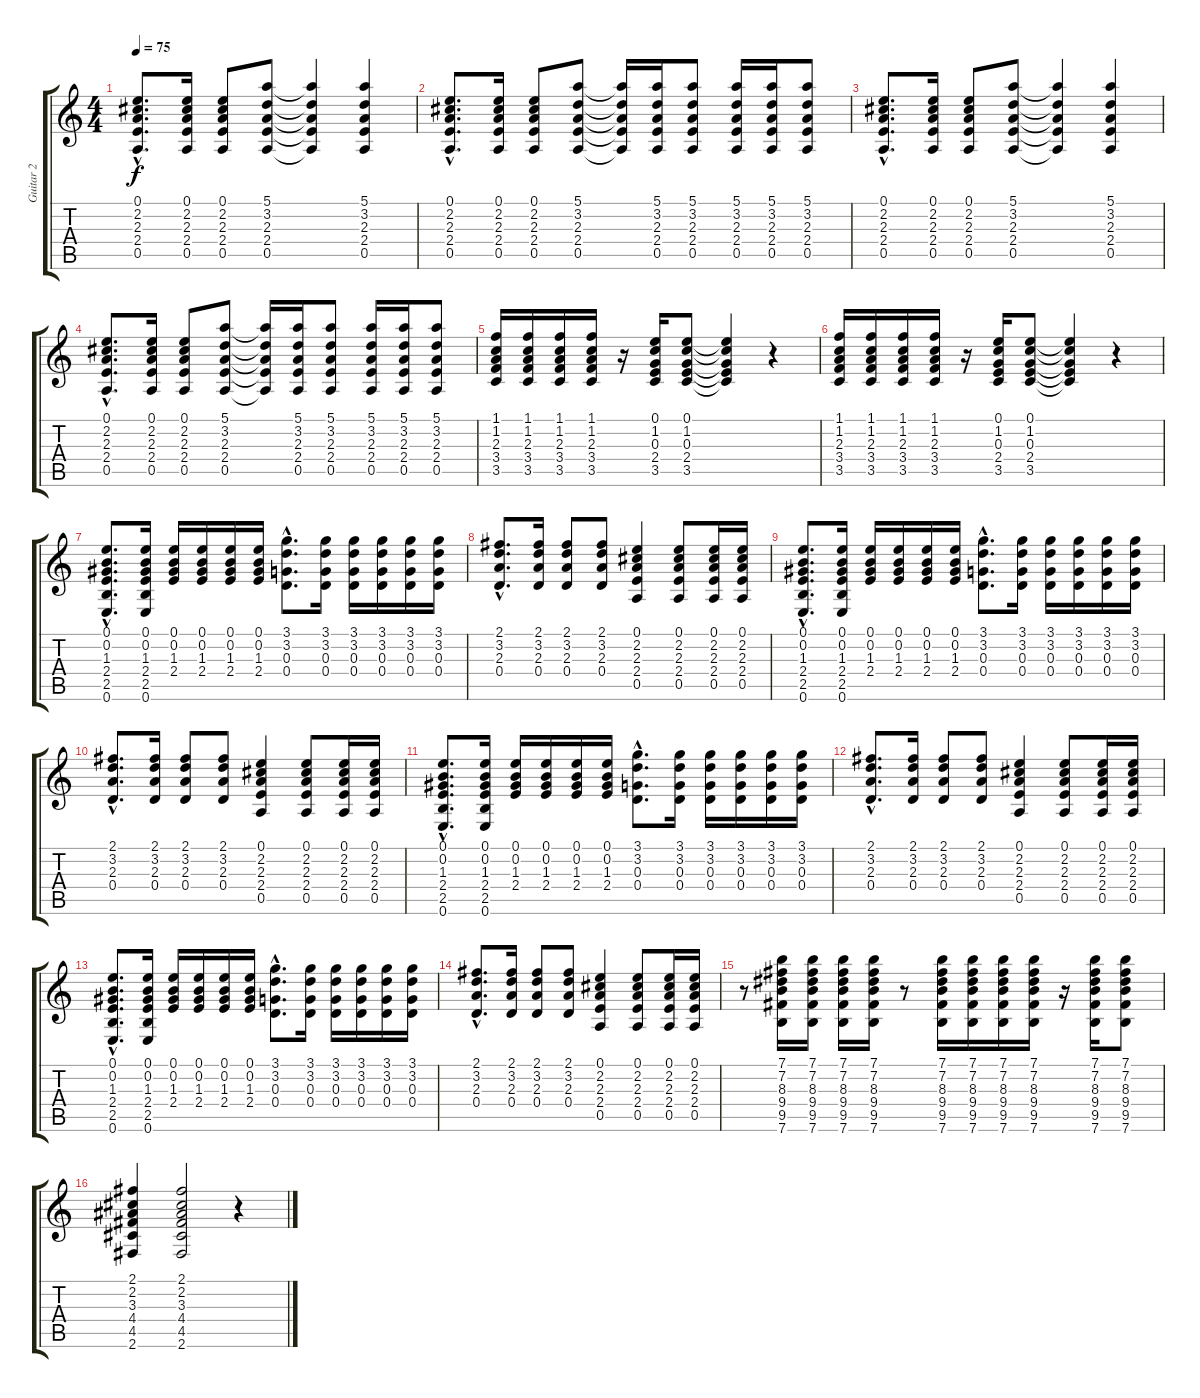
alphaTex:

\track ("Guitar 2" "Guitar 2") {instrument overdrivenguitar}
\staff {score tabs}
\tuning (E4 B3 G3 D3 A2 E2) {hide}
\ts (4 4)
\tempo 75
\clef g2
\ks c
(0.1{hac} 2.2{hac} 2.3{hac} 2.4{hac} 0.5{hac}).8{d dy f} (0.1 2.2 2.3 2.4 0.5).16 (0.1 2.2 2.3 2.4 0.5).8 (5.1 3.2 2.3 2.4 0.5).8 (5.1{t} 3.2{t} 2.3{t} 2.4{t} 0.5{t}).4 (5.1 3.2 2.3 2.4 0.5).4 |
(0.1{hac} 2.2{hac} 2.3{hac} 2.4{hac} 0.5{hac}).8{d} (0.1 2.2 2.3 2.4 0.5).16 (0.1 2.2 2.3 2.4 0.5).8 (5.1 3.2 2.3 2.4 0.5).8 (5.1{t} 3.2{t} 2.3{t} 2.4{t} 0.5{t}).16 (5.1 3.2 2.3 2.4 0.5).16 (5.1 3.2 2.3 2.4 0.5).8 (5.1 3.2 2.3 2.4 0.5).16 (5.1 3.2 2.3 2.4 0.5).16 (5.1 3.2 2.3 2.4 0.5).8 |
(0.1{hac} 2.2{hac} 2.3{hac} 2.4{hac} 0.5{hac}).8{d} (0.1 2.2 2.3 2.4 0.5).16 (0.1 2.2 2.3 2.4 0.5).8 (5.1 3.2 2.3 2.4 0.5).8 (5.1{t} 3.2{t} 2.3{t} 2.4{t} 0.5{t}).4 (5.1 3.2 2.3 2.4 0.5).4 |
(0.1{hac} 2.2{hac} 2.3{hac} 2.4{hac} 0.5{hac}).8{d} (0.1 2.2 2.3 2.4 0.5).16 (0.1 2.2 2.3 2.4 0.5).8 (5.1 3.2 2.3 2.4 0.5).8 (5.1{t} 3.2{t} 2.3{t} 2.4{t} 0.5{t}).16 (5.1 3.2 2.3 2.4 0.5).16 (5.1 3.2 2.3 2.4 0.5).8 (5.1 3.2 2.3 2.4 0.5).16 (5.1 3.2 2.3 2.4 0.5).16 (5.1 3.2 2.3 2.4 0.5).8 |
(1.1 1.2 2.3 3.4 3.5).16 (1.1 1.2 2.3 3.4 3.5).16 (1.1 1.2 2.3 3.4 3.5).16 (1.1 1.2 2.3 3.4 3.5).16 r.16 (0.1 1.2 0.3 2.4 3.5).16 (0.1 1.2 0.3 2.4 3.5).8 (0.1{t} 1.2{t} 0.3{t} 2.4{t} 3.5{t}).4 r.4 |
(1.1 1.2 2.3 3.4 3.5).16 (1.1 1.2 2.3 3.4 3.5).16 (1.1 1.2 2.3 3.4 3.5).16 (1.1 1.2 2.3 3.4 3.5).16 r.16 (0.1 1.2 0.3 2.4 3.5).16 (0.1 1.2 0.3 2.4 3.5).8 (0.1{t} 1.2{t} 0.3{t} 2.4{t} 3.5{t}).4 r.4 |
(0.1{hac} 0.2{hac} 1.3{hac} 2.4{hac} 2.5{hac} 0.6{hac}).8{d} (0.1 0.2 1.3 2.4 2.5 0.6).16 (0.1 0.2 1.3 2.4).16 (0.1 0.2 1.3 2.4).16 (0.1 0.2 1.3 2.4).16 (0.1 0.2 1.3 2.4).16 (3.1{hac} 3.2{hac} 0.3{hac} 0.4{hac}).8{d} (3.1 3.2 0.3 0.4).16 (3.1 3.2 0.3 0.4).16 (3.1 3.2 0.3 0.4).16 (3.1 3.2 0.3 0.4).16 (3.1 3.2 0.3 0.4).16 |
(2.1{hac} 3.2{hac} 2.3{hac} 0.4{hac}).8{d} (2.1 3.2 2.3 0.4).16 (2.1 3.2 2.3 0.4).8 (2.1 3.2 2.3 0.4).8 (0.1 2.2 2.3 2.4 0.5).4 (0.1 2.2 2.3 2.4 0.5).8 (0.1 2.2 2.3 2.4 0.5).16 (0.1 2.2 2.3 2.4 0.5).16 |
(0.1{hac} 0.2{hac} 1.3{hac} 2.4{hac} 2.5{hac} 0.6{hac}).8{d} (0.1 0.2 1.3 2.4 2.5 0.6).16 (0.1 0.2 1.3 2.4).16 (0.1 0.2 1.3 2.4).16 (0.1 0.2 1.3 2.4).16 (0.1 0.2 1.3 2.4).16 (3.1{hac} 3.2{hac} 0.3{hac} 0.4{hac}).8{d} (3.1 3.2 0.3 0.4).16 (3.1 3.2 0.3 0.4).16 (3.1 3.2 0.3 0.4).16 (3.1 3.2 0.3 0.4).16 (3.1 3.2 0.3 0.4).16 |
(2.1{hac} 3.2{hac} 2.3{hac} 0.4{hac}).8{d} (2.1 3.2 2.3 0.4).16 (2.1 3.2 2.3 0.4).8 (2.1 3.2 2.3 0.4).8 (0.1 2.2 2.3 2.4 0.5).4 (0.1 2.2 2.3 2.4 0.5).8 (0.1 2.2 2.3 2.4 0.5).16 (0.1 2.2 2.3 2.4 0.5).16 |
(0.1{hac} 0.2{hac} 1.3{hac} 2.4{hac} 2.5{hac} 0.6{hac}).8{d} (0.1 0.2 1.3 2.4 2.5 0.6).16 (0.1 0.2 1.3 2.4).16 (0.1 0.2 1.3 2.4).16 (0.1 0.2 1.3 2.4).16 (0.1 0.2 1.3 2.4).16 (3.1{hac} 3.2{hac} 0.3{hac} 0.4{hac}).8{d} (3.1 3.2 0.3 0.4).16 (3.1 3.2 0.3 0.4).16 (3.1 3.2 0.3 0.4).16 (3.1 3.2 0.3 0.4).16 (3.1 3.2 0.3 0.4).16 |
(2.1{hac} 3.2{hac} 2.3{hac} 0.4{hac}).8{d} (2.1 3.2 2.3 0.4).16 (2.1 3.2 2.3 0.4).8 (2.1 3.2 2.3 0.4).8 (0.1 2.2 2.3 2.4 0.5).4 (0.1 2.2 2.3 2.4 0.5).8 (0.1 2.2 2.3 2.4 0.5).16 (0.1 2.2 2.3 2.4 0.5).16 |
(0.1{hac} 0.2{hac} 1.3{hac} 2.4{hac} 2.5{hac} 0.6{hac}).8{d} (0.1 0.2 1.3 2.4 2.5 0.6).16 (0.1 0.2 1.3 2.4).16 (0.1 0.2 1.3 2.4).16 (0.1 0.2 1.3 2.4).16 (0.1 0.2 1.3 2.4).16 (3.1{hac} 3.2{hac} 0.3{hac} 0.4{hac}).8{d} (3.1 3.2 0.3 0.4).16 (3.1 3.2 0.3 0.4).16 (3.1 3.2 0.3 0.4).16 (3.1 3.2 0.3 0.4).16 (3.1 3.2 0.3 0.4).16 |
(2.1{hac} 3.2{hac} 2.3{hac} 0.4{hac}).8{d} (2.1 3.2 2.3 0.4).16 (2.1 3.2 2.3 0.4).8 (2.1 3.2 2.3 0.4).8 (0.1 2.2 2.3 2.4 0.5).4 (0.1 2.2 2.3 2.4 0.5).8 (0.1 2.2 2.3 2.4 0.5).16 (0.1 2.2 2.3 2.4 0.5).16 |
r.8{volume 11} (7.1 7.2 8.3 9.4 9.5 7.6).16 (7.1 7.2 8.3 9.4 9.5 7.6).16 (7.1 7.2 8.3 9.4 9.5 7.6).16 (7.1 7.2 8.3 9.4 9.5 7.6).16 r.8 (7.1 7.2 8.3 9.4 9.5 7.6).16 (7.1 7.2 8.3 9.4 9.5 7.6).16 (7.1 7.2 8.3 9.4 9.5 7.6).16 (7.1 7.2 8.3 9.4 9.5 7.6).16 r.16 (7.1 7.2 8.3 9.4 9.5 7.6).16 (7.1 7.2 8.3 9.4 9.5 7.6).8 |
(2.1 2.2 3.3 4.4 4.5 2.6).4 (2.1 2.2 3.3 4.4 4.5 2.6).2 r.4
